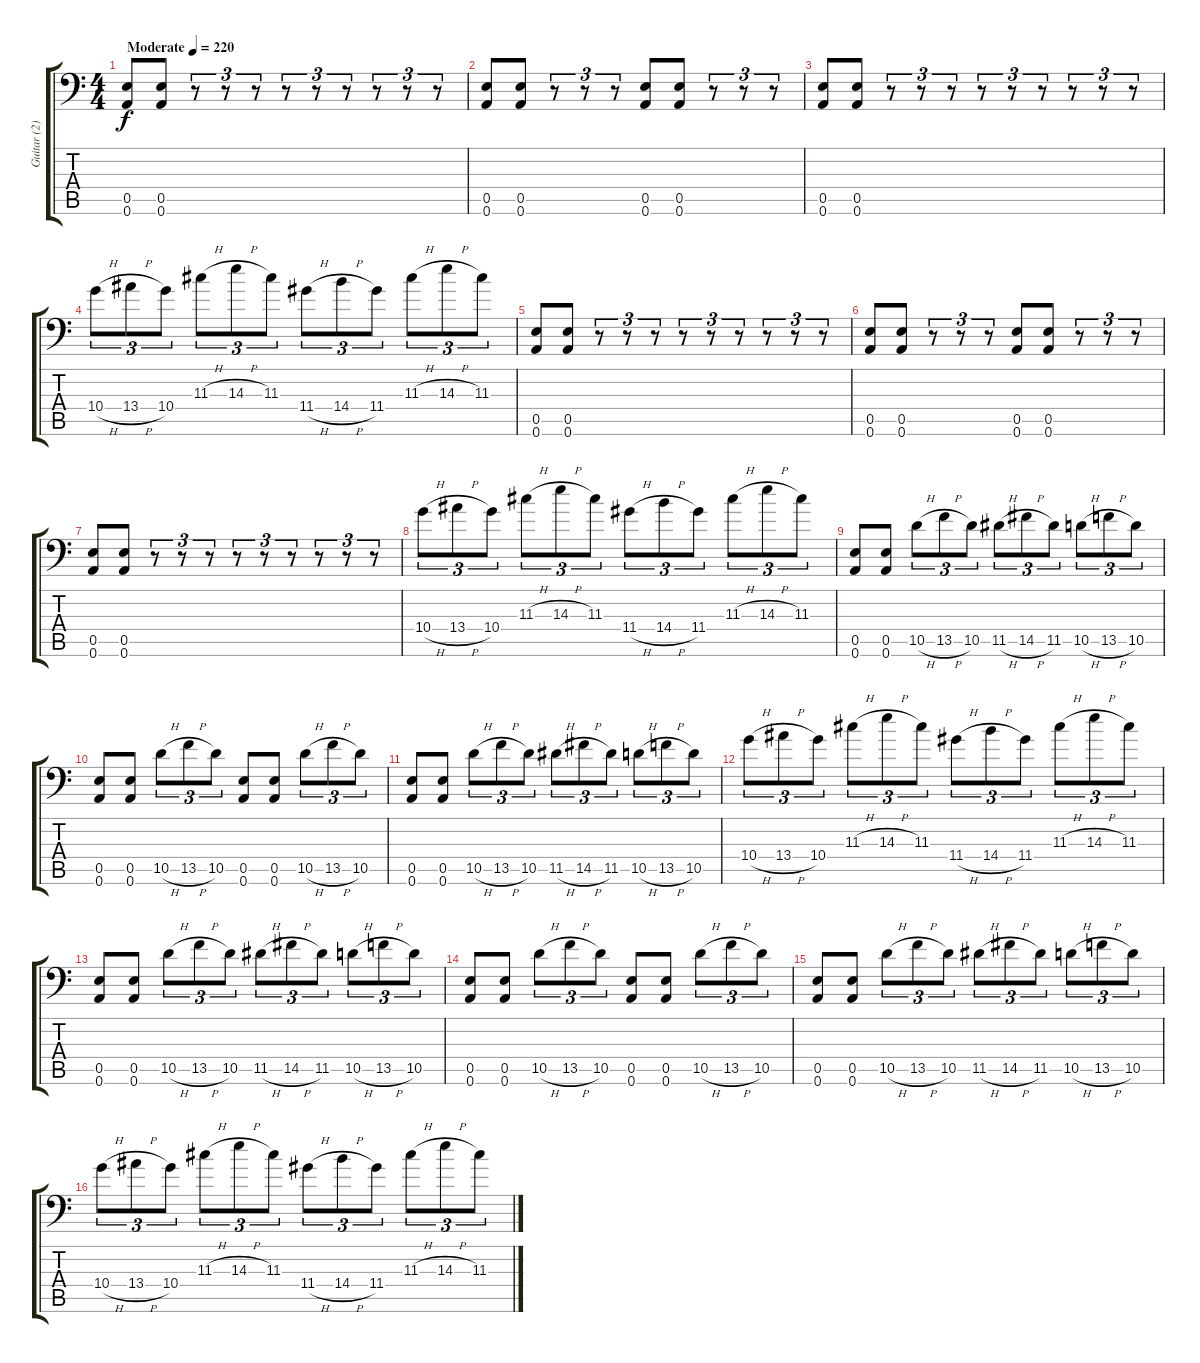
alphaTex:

\track ("Guitar (2)" "Guitar (2)") {instrument distortionguitar}
\staff {score tabs}
\tuning (B3 Gb3 D3 A2 E2 A1) {hide}
\ts (4 4)
\tempo (220 "Moderate")
\clef f4
\ks c
(0.5 0.6).8{dy f instrument distortionguitar} (0.5 0.6).8 r.8{tu (3 2)} r.8{tu (3 2)} r.8{tu (3 2)} r.8{tu (3 2)} r.8{tu (3 2)} r.8{tu (3 2)} r.8{tu (3 2)} r.8{tu (3 2)} r.8{tu (3 2)} |
(0.5 0.6).8 (0.5 0.6).8 r.8{tu (3 2)} r.8{tu (3 2)} r.8{tu (3 2)} (0.5 0.6).8 (0.5 0.6).8 r.8{tu (3 2)} r.8{tu (3 2)} r.8{tu (3 2)} |
(0.5 0.6).8 (0.5 0.6).8 r.8{tu (3 2)} r.8{tu (3 2)} r.8{tu (3 2)} r.8{tu (3 2)} r.8{tu (3 2)} r.8{tu (3 2)} r.8{tu (3 2)} r.8{tu (3 2)} r.8{tu (3 2)} |
10.4{h}.8{tu (3 2)} 13.4{h}.8{tu (3 2)} 10.4.8{tu (3 2)} 11.3{h}.8{tu (3 2)} 14.3{h}.8{tu (3 2)} 11.3.8{tu (3 2)} 11.4{h}.8{tu (3 2)} 14.4{h}.8{tu (3 2)} 11.4.8{tu (3 2)} 11.3{h}.8{tu (3 2)} 14.3{h}.8{tu (3 2)} 11.3.8{tu (3 2)} |
(0.5 0.6).8 (0.5 0.6).8 r.8{tu (3 2)} r.8{tu (3 2)} r.8{tu (3 2)} r.8{tu (3 2)} r.8{tu (3 2)} r.8{tu (3 2)} r.8{tu (3 2)} r.8{tu (3 2)} r.8{tu (3 2)} |
(0.5 0.6).8 (0.5 0.6).8 r.8{tu (3 2)} r.8{tu (3 2)} r.8{tu (3 2)} (0.5 0.6).8 (0.5 0.6).8 r.8{tu (3 2)} r.8{tu (3 2)} r.8{tu (3 2)} |
(0.5 0.6).8 (0.5 0.6).8 r.8{tu (3 2)} r.8{tu (3 2)} r.8{tu (3 2)} r.8{tu (3 2)} r.8{tu (3 2)} r.8{tu (3 2)} r.8{tu (3 2)} r.8{tu (3 2)} r.8{tu (3 2)} |
10.4{h}.8{tu (3 2)} 13.4{h}.8{tu (3 2)} 10.4.8{tu (3 2)} 11.3{h}.8{tu (3 2)} 14.3{h}.8{tu (3 2)} 11.3.8{tu (3 2)} 11.4{h}.8{tu (3 2)} 14.4{h}.8{tu (3 2)} 11.4.8{tu (3 2)} 11.3{h}.8{tu (3 2)} 14.3{h}.8{tu (3 2)} 11.3.8{tu (3 2)} |
(0.5 0.6).8 (0.5 0.6).8 10.5{h}.8{tu (3 2)} 13.5{h}.8{tu (3 2)} 10.5.8{tu (3 2)} 11.5{h}.8{tu (3 2)} 14.5{h}.8{tu (3 2)} 11.5.8{tu (3 2)} 10.5{h}.8{tu (3 2)} 13.5{h}.8{tu (3 2)} 10.5.8{tu (3 2)} |
(0.5 0.6).8 (0.5 0.6).8 10.5{h}.8{tu (3 2)} 13.5{h}.8{tu (3 2)} 10.5.8{tu (3 2)} (0.5 0.6).8 (0.5 0.6).8 10.5{h}.8{tu (3 2)} 13.5{h}.8{tu (3 2)} 10.5.8{tu (3 2)} |
(0.5 0.6).8 (0.5 0.6).8 10.5{h}.8{tu (3 2)} 13.5{h}.8{tu (3 2)} 10.5.8{tu (3 2)} 11.5{h}.8{tu (3 2)} 14.5{h}.8{tu (3 2)} 11.5.8{tu (3 2)} 10.5{h}.8{tu (3 2)} 13.5{h}.8{tu (3 2)} 10.5.8{tu (3 2)} |
10.4{h}.8{tu (3 2)} 13.4{h}.8{tu (3 2)} 10.4.8{tu (3 2)} 11.3{h}.8{tu (3 2)} 14.3{h}.8{tu (3 2)} 11.3.8{tu (3 2)} 11.4{h}.8{tu (3 2)} 14.4{h}.8{tu (3 2)} 11.4.8{tu (3 2)} 11.3{h}.8{tu (3 2)} 14.3{h}.8{tu (3 2)} 11.3.8{tu (3 2)} |
(0.5 0.6).8 (0.5 0.6).8 10.5{h}.8{tu (3 2)} 13.5{h}.8{tu (3 2)} 10.5.8{tu (3 2)} 11.5{h}.8{tu (3 2)} 14.5{h}.8{tu (3 2)} 11.5.8{tu (3 2)} 10.5{h}.8{tu (3 2)} 13.5{h}.8{tu (3 2)} 10.5.8{tu (3 2)} |
(0.5 0.6).8 (0.5 0.6).8 10.5{h}.8{tu (3 2)} 13.5{h}.8{tu (3 2)} 10.5.8{tu (3 2)} (0.5 0.6).8 (0.5 0.6).8 10.5{h}.8{tu (3 2)} 13.5{h}.8{tu (3 2)} 10.5.8{tu (3 2)} |
(0.5 0.6).8 (0.5 0.6).8 10.5{h}.8{tu (3 2)} 13.5{h}.8{tu (3 2)} 10.5.8{tu (3 2)} 11.5{h}.8{tu (3 2)} 14.5{h}.8{tu (3 2)} 11.5.8{tu (3 2)} 10.5{h}.8{tu (3 2)} 13.5{h}.8{tu (3 2)} 10.5.8{tu (3 2)} |
10.4{h}.8{tu (3 2)} 13.4{h}.8{tu (3 2)} 10.4.8{tu (3 2)} 11.3{h}.8{tu (3 2)} 14.3{h}.8{tu (3 2)} 11.3.8{tu (3 2)} 11.4{h}.8{tu (3 2)} 14.4{h}.8{tu (3 2)} 11.4.8{tu (3 2)} 11.3{h}.8{tu (3 2)} 14.3{h}.8{tu (3 2)} 11.3.8{tu (3 2)}
